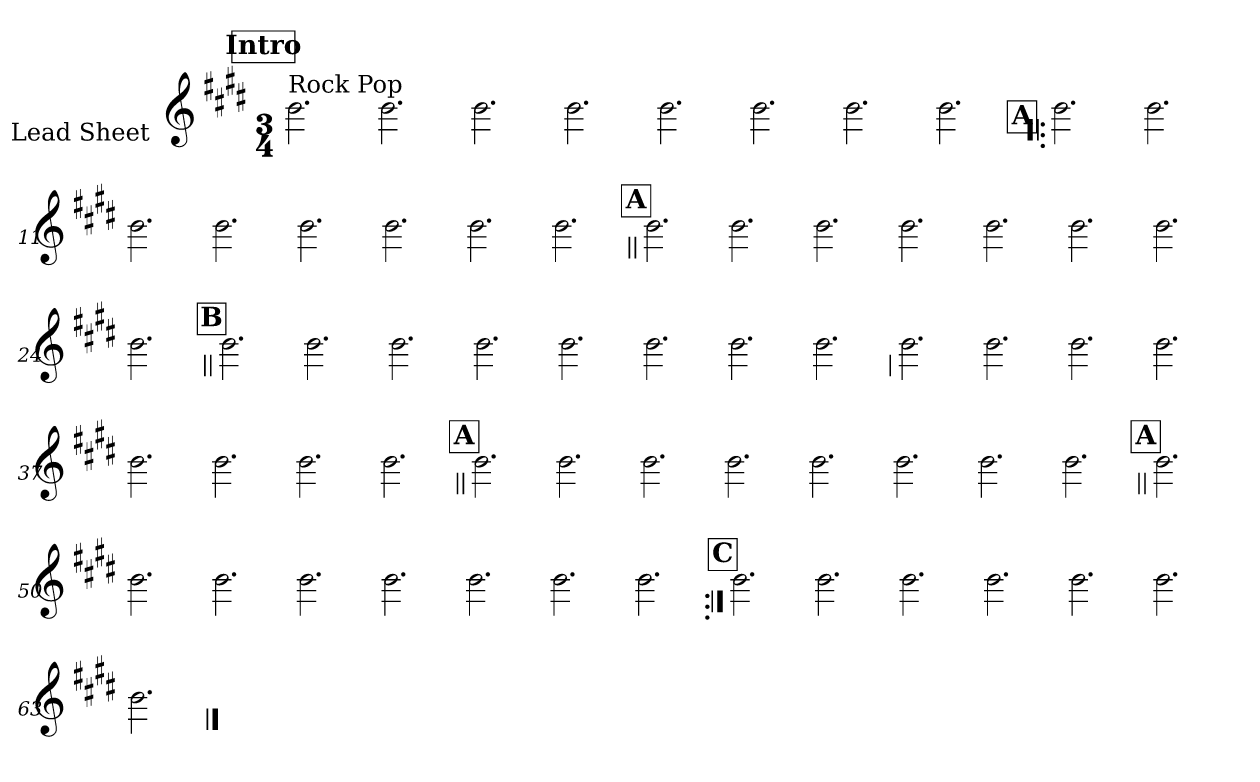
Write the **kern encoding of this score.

**kern
*part1
*staff1
*I"Lead Sheet
*stria0
*clefG2
*k[f#c#g#d#]
*E:
*M3/4
*MM158
!!LO:REH:place=s1:a:t=Intro
=1||
!LO:TX:a:t=Rock Pop
2.b
=2-
2.b
=3-
2.b
=4-
2.b
=5-
2.b
=6-
2.b
=7-
2.b
=8-
2.b
!!LO:LB:g=z
!!LO:REH:place=s1:a:t=A
=9!|:
2.b
=10-
2.b
=11-
2.b
=12-
2.b
=13-
2.b
=14-
2.b
=15-
2.b
=16-
2.b
!!LO:LB:g=z
!!LO:REH:place=s1:a:t=A
=17||
2.b
=18-
2.b
=19-
2.b
=20-
2.b
=21-
2.b
=22-
2.b
=23-
2.b
=24-
2.b
!!LO:LB:g=z
!!LO:REH:place=s1:a:t=B
=25||
2.b
=26-
2.b
=27-
2.b
=28-
2.b
=29-
2.b
=30-
2.b
=31-
2.b
=32-
2.b
!!LO:LB:g=z
=33
2.b
=34-
2.b
=35-
2.b
=36-
2.b
=37-
2.b
=38-
2.b
=39-
2.b
=40-
2.b
!!LO:LB:g=z
!!LO:REH:place=s1:a:t=A
=41||
2.b
=42-
2.b
=43-
2.b
=44-
2.b
=45-
2.b
=46-
2.b
=47-
2.b
=48-
2.b
!!LO:LB:g=z
!!LO:REH:place=s1:a:t=A
=49||
2.b
=50-
2.b
=51-
2.b
=52-
2.b
=53-
2.b
=54-
2.b
=55-
2.b
=56-
2.b
!!LO:LB:g=z
!!LO:REH:place=s1:a:t=C
=57:|!
2.b
=58-
2.b
=59-
2.b
=60-
2.b
=61-
2.b
=62-
2.b
=63-
2.b
==
*-
